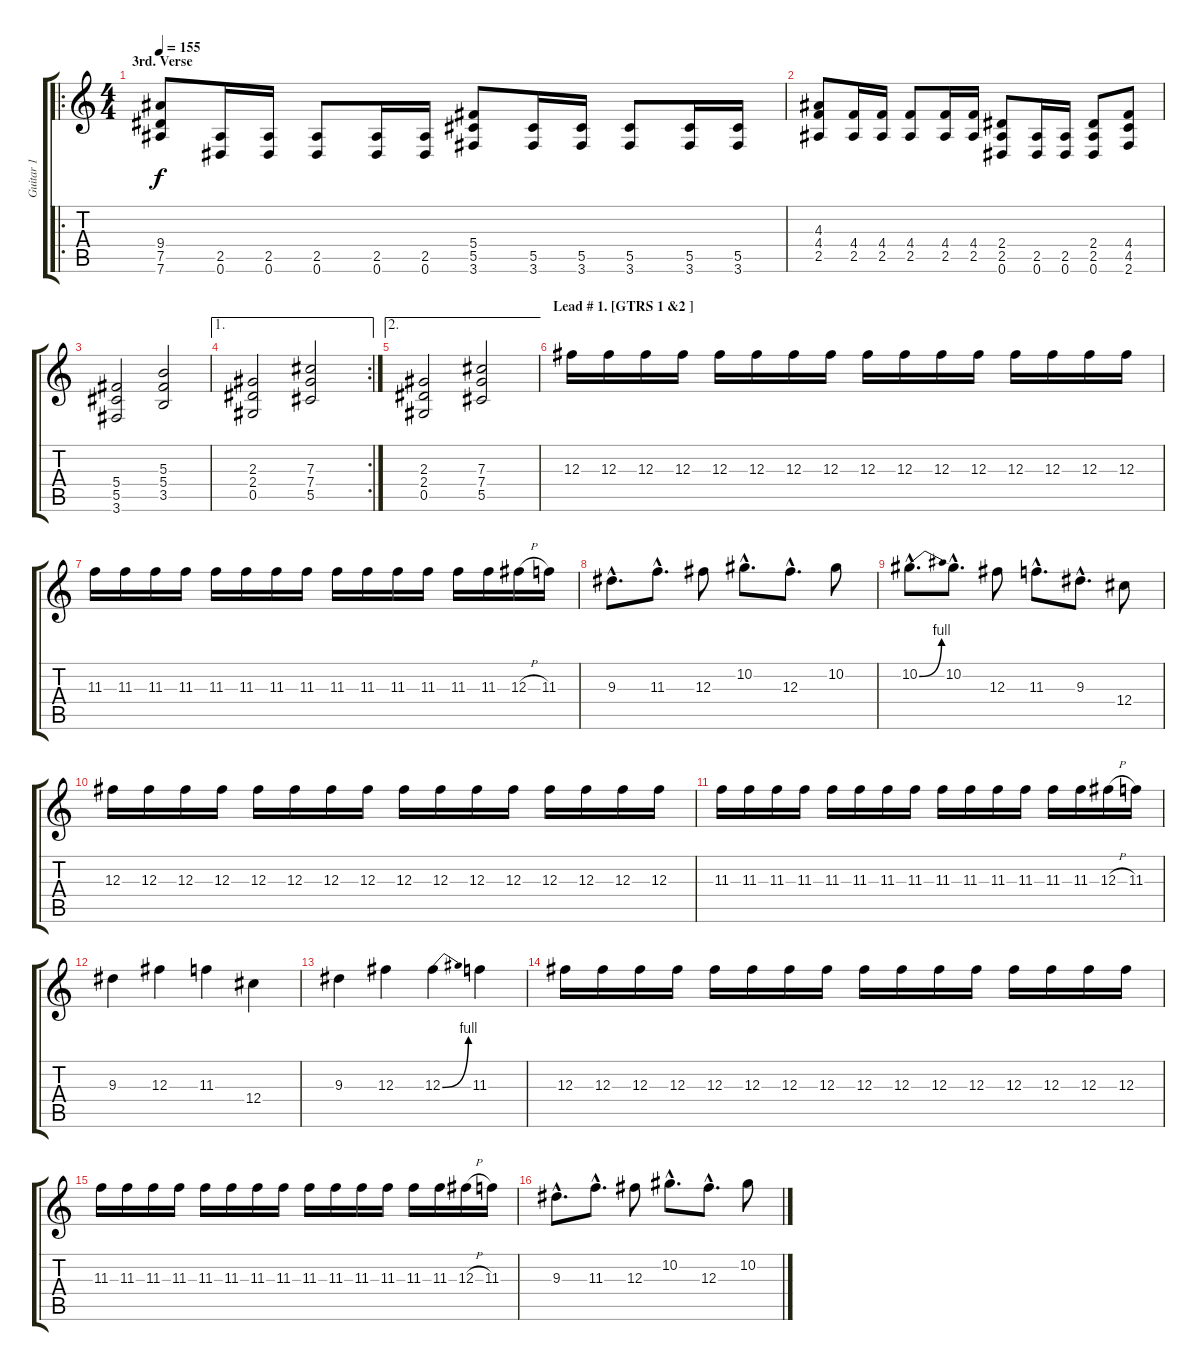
\track ("Guitar 1" "Guitar 1") {instrument distortionguitar}
\staff {score tabs}
\tuning (Eb4 Bb3 Gb3 Db3 Ab2 Eb2) {hide}
\ro
\ts (4 4)
\section ("" "3rd. Verse")
\tempo 155
\clef g2
\ks c
(9.4 7.5 7.6).8{dy f} (2.5 0.6).16 (2.5 0.6).16 (2.5 0.6).8 (2.5 0.6).16 (2.5 0.6).16 (5.4 5.5 3.6).8 (5.5 3.6).16 (5.5 3.6).16 (5.5 3.6).8 (5.5 3.6).16 (5.5 3.6).16 |
(4.3 4.4 2.5).8 (4.4 2.5).16 (4.4 2.5).16 (4.4 2.5).8 (4.4 2.5).16 (4.4 2.5).16 (2.4 2.5 0.6).8 (2.5 0.6).16 (2.5 0.6).16 (2.4 2.5 0.6).8 (4.4 4.5 2.6).8 |
(5.4 5.5 3.6).2 (5.3 5.4 3.5).2 |
\ae 1
\rc 2
(2.3 2.4 0.5).2 (7.3 7.4 5.5).2 |
\ae 2
(2.3 2.4 0.5).2 (7.3 7.4 5.5).2 |
\section ("" "Lead # 1. [GTRS 1 &2 ]")
12.3.16 12.3.16 12.3.16 12.3.16 12.3.16 12.3.16 12.3.16 12.3.16 12.3.16 12.3.16 12.3.16 12.3.16 12.3.16 12.3.16 12.3.16 12.3.16 |
11.3.16 11.3.16 11.3.16 11.3.16 11.3.16 11.3.16 11.3.16 11.3.16 11.3.16 11.3.16 11.3.16 11.3.16 11.3.16 11.3.16 12.3{h}.16 11.3.16 |
9.3{hac}.8{d} 11.3{hac}.8{d} 12.3.8 10.2{hac}.8{d} 12.3{hac}.8{d} 10.2.8 |
10.2{be (bend 0 0 60 4) hac}.8{d} 10.2{hac}.8{d} 12.3.8 11.3{hac}.8{d} 9.3{hac}.8{d} 12.4.8 |
12.3.16 12.3.16 12.3.16 12.3.16 12.3.16 12.3.16 12.3.16 12.3.16 12.3.16 12.3.16 12.3.16 12.3.16 12.3.16 12.3.16 12.3.16 12.3.16 |
11.3.16 11.3.16 11.3.16 11.3.16 11.3.16 11.3.16 11.3.16 11.3.16 11.3.16 11.3.16 11.3.16 11.3.16 11.3.16 11.3.16 12.3{h}.16 11.3.16 |
9.3.4 12.3.4 11.3.4 12.4.4 |
9.3.4 12.3.4 12.3{be (bend 0 0 60 4)}.4 11.3.4 |
12.3.16 12.3.16 12.3.16 12.3.16 12.3.16 12.3.16 12.3.16 12.3.16 12.3.16 12.3.16 12.3.16 12.3.16 12.3.16 12.3.16 12.3.16 12.3.16 |
11.3.16 11.3.16 11.3.16 11.3.16 11.3.16 11.3.16 11.3.16 11.3.16 11.3.16 11.3.16 11.3.16 11.3.16 11.3.16 11.3.16 12.3{h}.16 11.3.16 |
9.3{hac}.8{d} 11.3{hac}.8{d} 12.3.8 10.2{hac}.8{d} 12.3{hac}.8{d} 10.2.8
